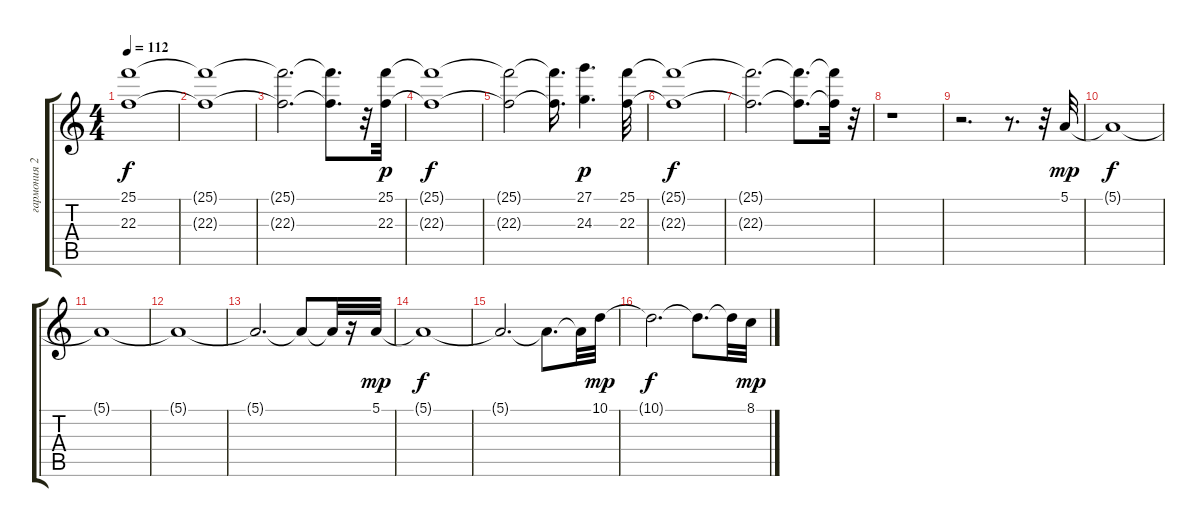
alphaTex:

\track ("гармония 2" "гармония 2") {instrument stringensemble1}
\staff {score tabs}
\tuning (E4 B3 G3 D3 A2 E2) {hide}
\ts (4 4)
\tempo 112
\clef g2
\ks c
(25.1{t} 22.3{t}).1{dy f} |
(25.1{t} 22.3{t}).1 |
(25.1{t} 22.3{t}).2{d} (25.1{t} 22.3{t}).8{d} r.32 (25.1 22.3).32{dy p} |
(25.1{t} 22.3{t}).1{dy f} |
(25.1{t} 22.3{t}).2 (25.1{t} 22.3{t}).16{d} (27.1 24.3).4{d dy p} (25.1 22.3).32 |
(25.1{t} 22.3{t}).1{dy f} |
(25.1{t} 22.3{t}).2{d} (25.1{t} 22.3{t}).8{d} (25.1{t} 22.3{t}).32 r.32 |
r.1 |
r.2{d} r.8{d} r.32 5.1.32{dy mp} |
5.1{t}.1{dy f} |
5.1{t}.1 |
5.1{t}.1 |
5.1{t}.2{d} 5.1{t}.8 5.1{t}.32 r.16 5.1.32{dy mp} |
5.1{t}.1{dy f} |
5.1{t}.2{d} 5.1{t}.8{d} 5.1{t}.32 10.1.32{dy mp} |
10.1{t}.2{d dy f} 10.1{t}.8{d} 10.1{t}.32 8.1.32{dy mp}
